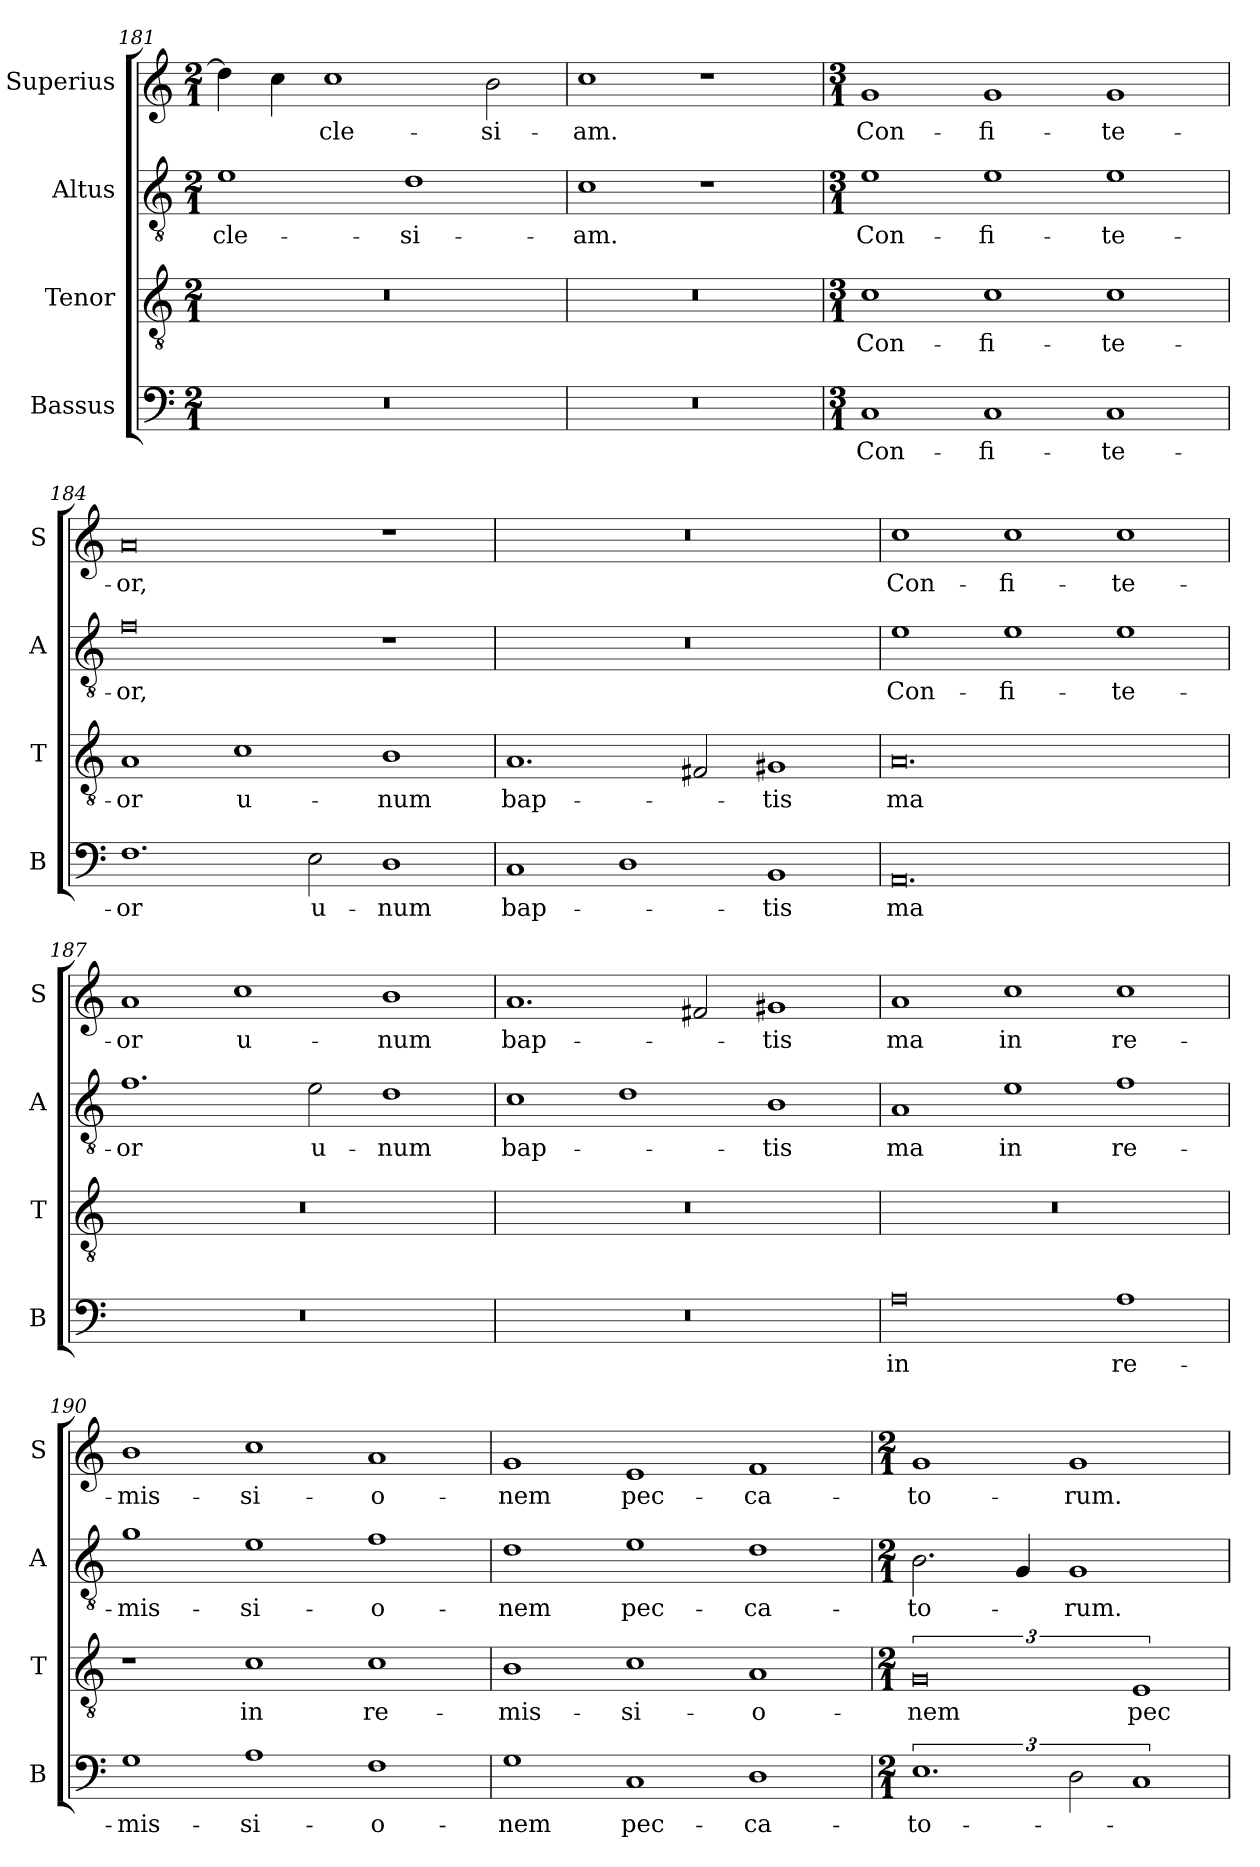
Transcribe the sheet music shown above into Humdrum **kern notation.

**kern	**text	**kern	**text	**kern	**text	**kern	**text
*part4	*part4	*part3	*part3	*part2	*part2	*part1	*part1
*staff4	*staff4	*staff3	*staff3	*staff2	*staff2	*staff1	*staff1
*I"Bassus	*	*I"Tenor	*	*I"Altus	*	*I"Superius	*
*I'B	*	*I'T	*	*I'A	*	*I'S	*
*clefF4	*	*clefGv2	*	*clefGv2	*	*clefG2	*
*k[]	*	*k[]	*	*k[]	*	*k[]	*
*M2/1	*	*M2/1	*	*M2/1	*	*M2/1	*
=181	=181	=181	=181	=181	=181	=181	=181
0r	.	0r	.	1e	-cle-	4dd\]	.
.	.	.	.	.	.	4cc\	.
.	.	.	.	.	.	1cc	-cle-
.	.	.	.	1d	-si-	.	.
.	.	.	.	.	.	2b\	-si-
=182	=182	=182	=182	=182	=182	=182	=182
0r	.	0r	.	1c	-am.	1cc	-am.
.	.	.	.	1r	.	1r	.
=183	=183	=183	=183	=183	=183	=183	=183
*M3/1	*	*M3/1	*	*M3/1	*	*M3/1	*
1C	Con-	1c	Con-	1e	Con-	1g	Con-
1C	-fi-	1c	-fi-	1e	-fi-	1g	-fi-
1C	-te-	1c	-te-	1e	-te-	1g	-te-
=184	=184	=184	=184	=184	=184	=184	=184
1.F	-or	1A	-or	0f	-or,	0a	-or,
.	.	1c	u-	.	.	.	.
2E\	u-	.	.	.	.	.	.
1D	-num	1B	-num	1r	.	1r	.
=185	=185	=185	=185	=185	=185	=185	=185
1C	bap-	1.A	bap-	0.r	.	0.r	.
1D	.	.	.	.	.	.	.
.	.	2F#X/	.	.	.	.	.
1BB	-tis	1G#X	-tis	.	.	.	.
=186	=186	=186	=186	=186	=186	=186	=186
0.AA	-ma	0.A	-ma	1e	Con-	1cc	Con-
.	.	.	.	1e	-fi-	1cc	-fi-
.	.	.	.	1e	-te-	1cc	-te-
=187	=187	=187	=187	=187	=187	=187	=187
0.r	.	0.r	.	1.f	-or	1a	-or
.	.	.	.	.	.	1cc	u-
.	.	.	.	2e\	u-	.	.
.	.	.	.	1d	-num	1b	-num
=188	=188	=188	=188	=188	=188	=188	=188
0.r	.	0.r	.	1c	bap-	1.a	bap-
.	.	.	.	1d	.	.	.
.	.	.	.	.	.	2f#X/	.
.	.	.	.	1B	-tis	1g#X	-tis
=189	=189	=189	=189	=189	=189	=189	=189
0A	in	0.r	.	1A	-ma	1a	-ma
.	.	.	.	1e	in	1cc	in
1A	re-	.	.	1f	re-	1cc	re-
=190	=190	=190	=190	=190	=190	=190	=190
1G	-mis-	1r	.	1g	-mis-	1b	-mis-
1A	-si-	1c	in	1e	-si-	1cc	-si-
1F	-o-	1c	re-	1f	-o-	1a	-o-
=191	=191	=191	=191	=191	=191	=191	=191
1G	-nem	1B	-mis-	1d	-nem	1g	-nem
1C	pec-	1c	-si-	1e	pec-	1e	pec-
1D	-ca-	1A	-o-	1d	-ca-	1f	-ca-
=192	=192	=192	=192	=192	=192	=192	=192
*M2/1	*	*M2/1	*	*M2/1	*	*M2/1	*
3%2.E	-to-	3%4G	-nem	2.B\	-to-	1g	-to-
.	.	.	.	4G/	.	.	.
3D\	.	.	.	1G	-rum.	1g	-rum.
3%2C	.	3%2E	pec-	.	.	.	.
=	=	=	=	=	=	=	=
*-	*-	*-	*-	*-	*-	*-	*-
